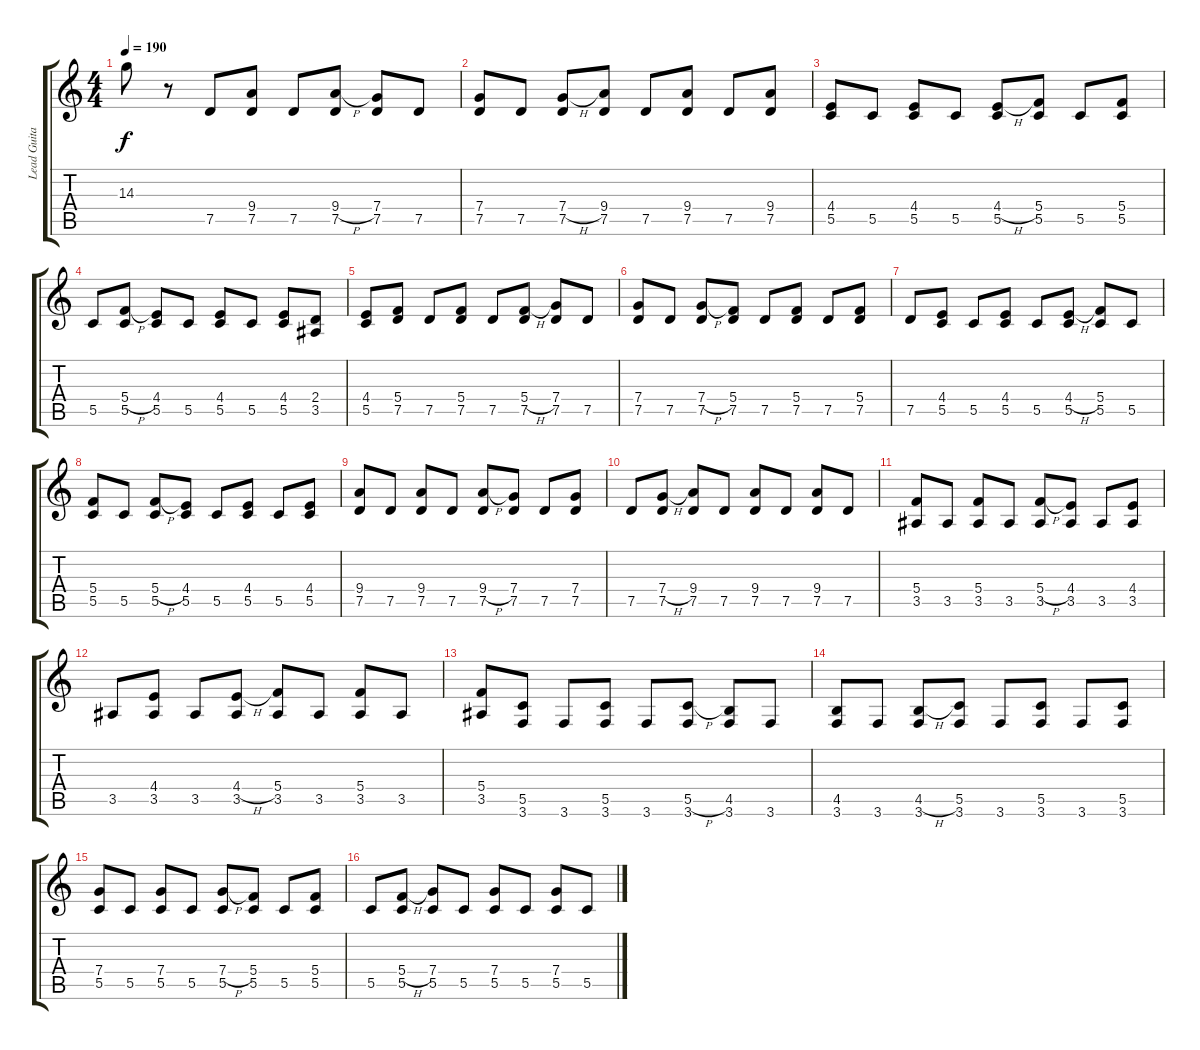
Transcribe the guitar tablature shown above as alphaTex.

\track ("Lead Guitar" "Lead Guita") {instrument distortionguitar}
\staff {score tabs}
\tuning (D4 A3 F3 C3 G2 D2) {hide}
\ts (4 4)
\tempo 190
\clef g2
\ks c
14.3.8{dy f} r.8 7.5.8 (9.4 7.5).8 7.5.8 (9.4{h} 7.5).8 (7.4 7.5).8 7.5.8 |
(7.4 7.5).8 7.5.8 (7.4{h} 7.5).8 (9.4 7.5).8 7.5.8 (9.4 7.5).8 7.5.8 (9.4 7.5).8 |
(4.4 5.5).8 5.5.8 (4.4 5.5).8 5.5.8 (4.4{h} 5.5).8 (5.4 5.5).8 5.5.8 (5.4 5.5).8 |
5.5.8 (5.4{h} 5.5).8 (4.4 5.5).8 5.5.8 (4.4 5.5).8 5.5.8 (4.4 5.5).8 (2.4 3.5).8 |
(4.4 5.5).8 (5.4 7.5).8 7.5.8 (5.4 7.5).8 7.5.8 (5.4{h} 7.5).8 (7.4 7.5).8 7.5.8 |
(7.4 7.5).8 7.5.8 (7.4{h} 7.5).8 (5.4 7.5).8 7.5.8 (5.4 7.5).8 7.5.8 (5.4 7.5).8 |
7.5.8 (4.4 5.5).8 5.5.8 (4.4 5.5).8 5.5.8 (4.4{h} 5.5).8 (5.4 5.5).8 5.5.8 |
(5.4 5.5).8 5.5.8 (5.4{h} 5.5).8 (4.4 5.5).8 5.5.8 (4.4 5.5).8 5.5.8 (4.4 5.5).8 |
(9.4 7.5).8 7.5.8 (9.4 7.5).8 7.5.8 (9.4{h} 7.5).8 (7.4 7.5).8 7.5.8 (7.4 7.5).8 |
7.5.8 (7.4{h} 7.5).8 (9.4 7.5).8 7.5.8 (9.4 7.5).8 7.5.8 (9.4 7.5).8 7.5.8 |
(5.4 3.5).8 3.5.8 (5.4 3.5).8 3.5.8 (5.4{h} 3.5).8 (4.4 3.5).8 3.5.8 (4.4 3.5).8 |
3.5.8 (4.4 3.5).8 3.5.8 (4.4{h} 3.5).8 (5.4 3.5).8 3.5.8 (5.4 3.5).8 3.5.8 |
(5.4 3.5).8 (5.5 3.6).8 3.6.8 (5.5 3.6).8 3.6.8 (5.5{h} 3.6).8 (4.5 3.6).8 3.6.8 |
(4.5 3.6).8 3.6.8 (4.5{h} 3.6).8 (5.5 3.6).8 3.6.8 (5.5 3.6).8 3.6.8 (5.5 3.6).8 |
(7.4 5.5).8 5.5.8 (7.4 5.5).8 5.5.8 (7.4{h} 5.5).8 (5.4 5.5).8 5.5.8 (5.4 5.5).8 |
5.5.8 (5.4{h} 5.5).8 (7.4 5.5).8 5.5.8 (7.4 5.5).8 5.5.8 (7.4 5.5).8 5.5.8
